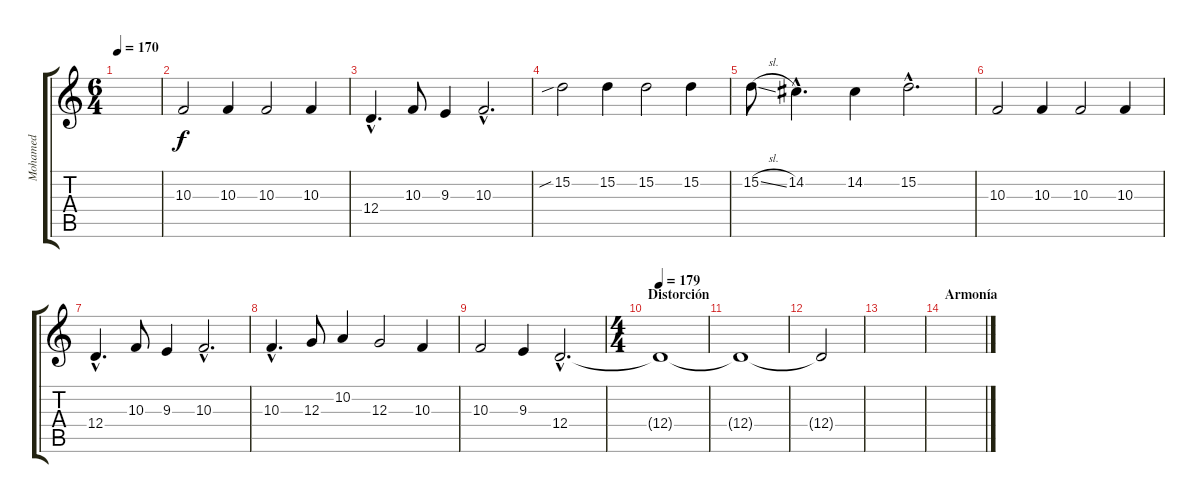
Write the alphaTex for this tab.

\track ("Mohamed" "Mohamed") {instrument violin}
\staff {score tabs}
\tuning (E4 B3 G3 D3 A2 E2) {hide}
\ts (6 4)
\tempo 170
\clef g2
\ks c
|
10.3.2 10.3.4 10.3.2 10.3.4 |
12.4{hac}.4{d} 10.3.8 9.3.4 10.3{hac}.2{d} |
15.2{sib}.2{volume 13} 15.2.4 15.2.2 15.2.4 |
15.2{sl}.8 14.2{hac}.4{d} 14.2.4 15.2{hac}.2{d} |
10.3.2{volume 12} 10.3.4 10.3.2 10.3.4 |
12.4{hac}.4{d} 10.3.8 9.3.4 10.3{hac}.2{d} |
10.3{hac}.4{d} 12.3.8 10.2.4 12.3.2 10.3.4 |
10.3.2 9.3.4 12.4{hac}.2{d} |
\ts (4 4)
\section ("" "Distorción")
\tempo 179
12.4{t}.1 |
12.4{t}.1 |
12.4{t}.2 |
|
\section ("" "Armonía")
